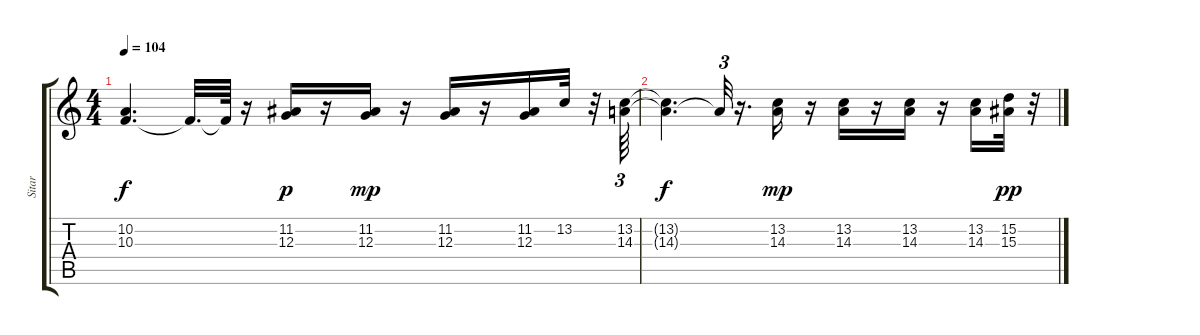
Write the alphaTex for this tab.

\track ("Sitar" "Sitar") {instrument sitar}
\staff {score tabs}
\tuning (E4 B3 G3 D3 A2 E2) {hide}
\ts (4 4)
\tempo 104
\clef g2
\ks c
(10.2{t} 10.3{t}).4{d dy f} 10.3{t}.32{d} 10.3{t}.64 r.16 (11.2 12.3).16{dy p} r.16 (11.2 12.3).16{dy mp} r.16 (11.2 12.3).16 r.16 (11.2 12.3).16 13.2.32 r.32 (13.2 14.3).64{tu (3 2)} |
(13.2{t} 14.3{t}).4{d dy f} 14.3{t}.32{tu (3 2)} r.16{d} (13.2 14.3).16{dy mp} r.16 (13.2 14.3).16 r.16 (13.2 14.3).16 r.16 (13.2 14.3).16 (15.2 15.3).32{dy pp} r.32
